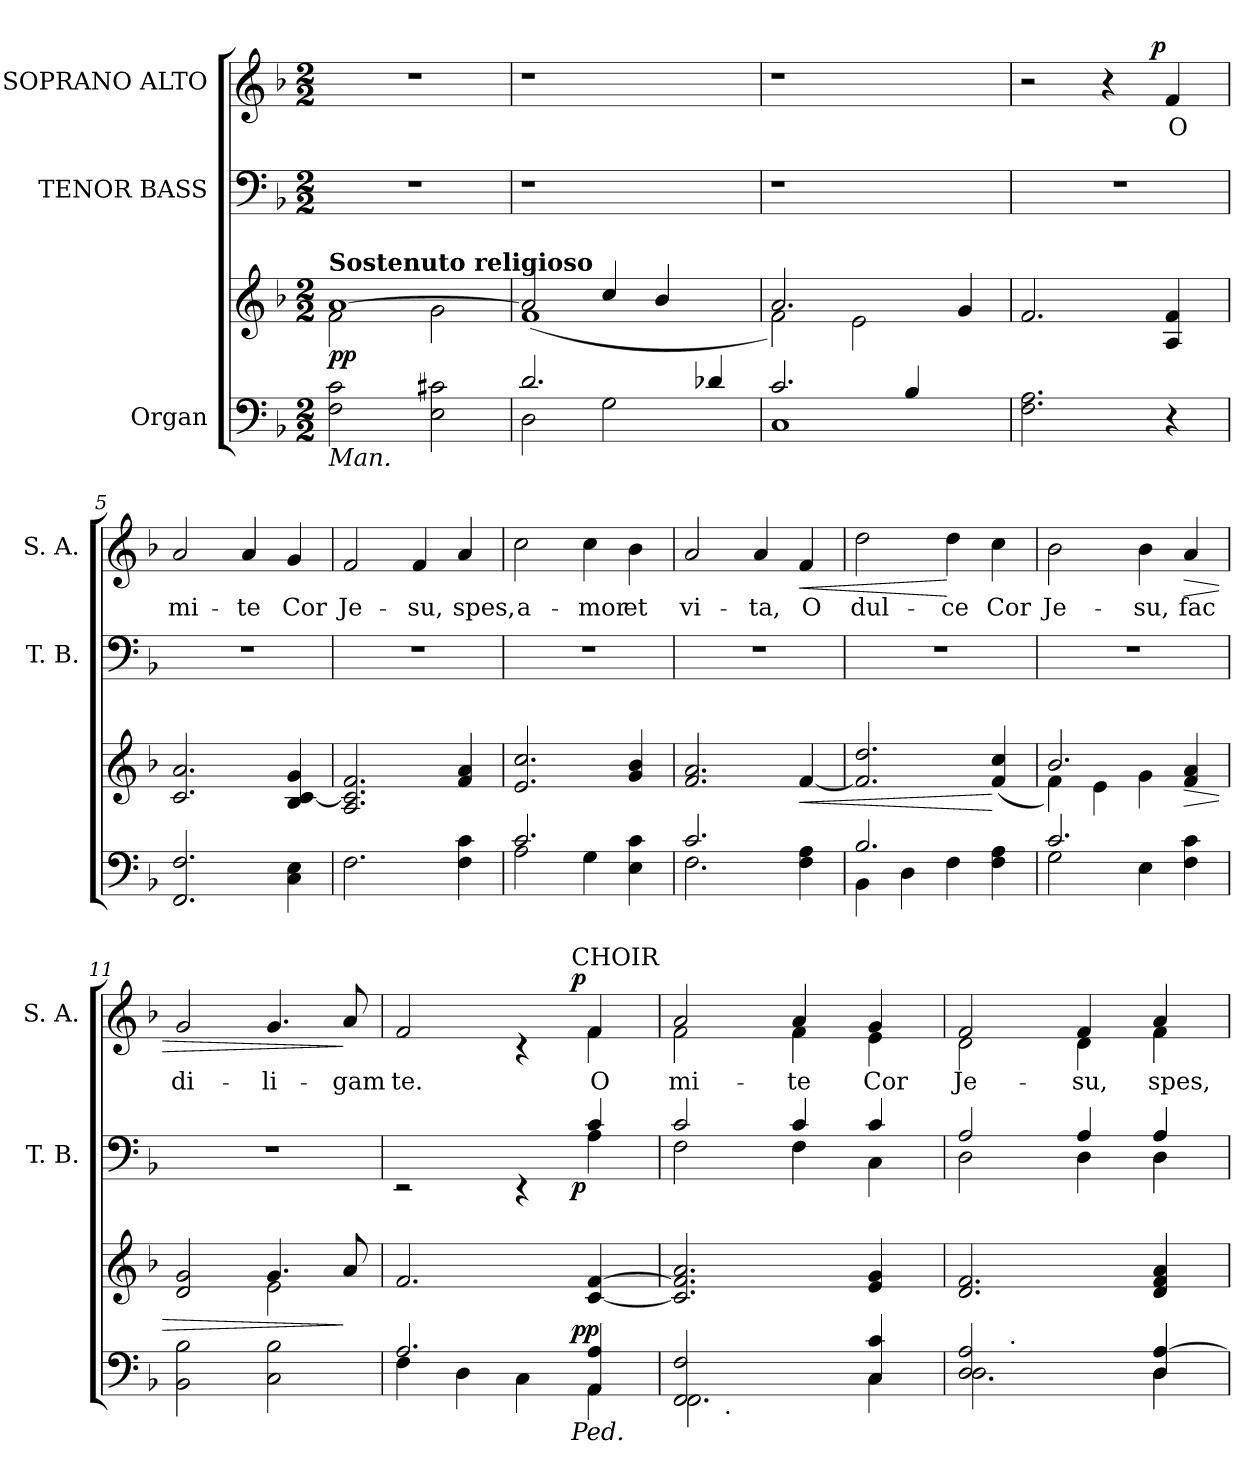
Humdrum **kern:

**kern	**kern	**dynam	**kern	**dynam	**kern	**text	**dynam
*part3	*part3	*part3	*part2	*part2	*part1	*part1	*part1
*staff4	*staff3	*staff3/4	*staff2	*staff2	*staff1	*staff1	*staff1
*I"Organ	*	*	*I"TENOR BASS	*	*I"SOPRANO ALTO	*	*
*	*	*	*I'T. B.	*	*I'S. A.	*	*
*clefF4	*clefG2	*	*clefF4	*	*clefG2	*	*
*	*	*	*ITrd7c12	*	*	*	*
*k[b-]	*k[b-]	*	*k[b-]	*	*k[b-]	*	*
*F:	*F:	*	*F:	*	*F:	*	*
*M2/2	*M2/2	*	*M2/2	*	*M2/2	*	*
*MM100	*MM100	*	*MM100	*	*MM100	*	*
=1	=1	=1	=1	=1	=1	=1	=1
*	*^	*	*	*	*	*	*
!	!	!	!	!	!	!LO:TX:a:B:t=Sostenuto religioso	!	!
!	!LO:TX:a:B:t=Sostenuto religioso	!	!	!	!	!	!	!
!LO:TX:b:i:t=Man.	!	!	!	!	!	!	!	!
!	!	!	!LO:DY:b	!	!	!	!	!
*	*	*	*	*	*	*^	*	*
2F\ 2c\	[>1a	2f\	pp	1r	.	1r	8ryy	.	.
*	*	*	*	*	*	*MM100	*	*	*
.	.	.	.	.	.	.	2..ryy	.	.
2E\ 2c#X\	.	2g\	.	.	.	.	.	.	.
=2	=2	=2	=2	=2	=2	=2	=2	=2	=2
*^	*	*	*	*	*	*	*	*	*
!	!	!	!	!	!LO:N:vis=1	!	!LO:N:vis=1	!	!	!
*	*	*	*	*	*	*	*v	*v	*	*
2.d/	2D\	2a/]	(<1f	.	1r	.	1r	.	.
.	2G\	4cc/	.	.	.	.	.	.	.
4ryy	.	4b-/	.	.	.	.	.	.	.
4d-X/	4ryy	4ryy	4ryy	.	4ryy	.	4ryy	.	.
=3	=3	=3	=3	=3	=3	=3	=3	=3	=3
!	!	!	!	!	!LO:N:vis=1	!	!LO:N:vis=1	!	!
2.c/	1C	2.a/	2f\)	.	1r	.	1r	.	.
.	.	.	2e\	.	.	.	.	.	.
4B-/	.	4ryy	.	.	.	.	.	.	.
4ryy	4ryy	4g/	4ryy	.	4ryy	.	4ryy	.	.
*v	*v	*	*	*	*	*	*	*	*
*	*v	*v	*	*	*	*	*	*
=4	=4	=4	=4	=4	=4	=4	=4
*	*	*	*	*	*^	*	*
2.F\ 2.A\	2.f/	.	1r	.	2r	2ryy	.	.
.	.	.	.	.	4r	8..ryy	.	.
!	!	!	!	!	!	!	!	!LO:DY:a
.	.	.	.	.	.	4ryy	.	p
!	!	!	!	!	!	!	!LO:LY:b	!
4r	4A/ 4f/	.	.	.	4f/	.	O	.
.	.	.	.	.	.	32ryy	.	.
=5	=5	=5	=5	=5	=5	=5	=5	=5
!	!	!	!	!	!	!	!LO:LY:b	!
*	*	*	*	*	*v	*v	*	*
2.FF/ 2.F/	2.c/ 2.a/	.	1r	.	2a/	mi-	.
!	!	!	!	!	!	!LO:LY:b	!
.	.	.	.	.	4a/	-te	.
!	!	!	!	!	!	!LO:LY:b	!
4C\ 4E\	4B-/ [>4c/ 4g/	.	.	.	4g/	Cor	.
=6	=6	=6	=6	=6	=6	=6	=6
!	!	!	!	!	!	!LO:LY:b	!
2.F\	2.A/ 2.c/] 2.f/	.	1r	.	2f/	Je-	.
!	!	!	!	!	!	!LO:LY:b	!
.	.	.	.	.	4f/	-su,	.
!	!	!	!	!	!	!LO:LY:b	!
4F\ 4c\	4f/ 4a/	.	.	.	4a/	spes,	.
!!LO:LB:g=z
=7	=7	=7	=7	=7	=7	=7	=7
*^	*	*	*	*	*	*	*
!	!	!	!	!	!	!	!LO:LY:b	!
2.c/	2A\	2.e/ 2.cc/	.	1r	.	2cc\	a-	.
!	!	!	!	!	!	!	!LO:LY:b	!
.	4G\	.	.	.	.	4cc\	-mor	.
!	!	!	!	!	!	!	!LO:LY:b	!
4ryy	4E\ 4c\	4g/ 4b-/	.	.	.	4b-\	et	.
=8	=8	=8	=8	=8	=8	=8	=8	=8
!	!	!	!	!	!	!	!LO:LY:b	!
2.c/	2.F\	2.f/ 2.a/	.	1r	.	2a/	vi-	.
!	!	!	!	!	!	!	!LO:LY:b	!
.	.	.	.	.	.	4a/	-ta,	.
!	!	!	!LO:HP:b	!	!	!	!LO:LY:b	!LO:HP:b
4ryy	4F\ 4A\	[<4f/	<	.	.	4f/	O	<
=9	=9	=9	=9	=9	=9	=9	=9	=9
!	!	!	!	!	!	!	!LO:LY:b	!
2.B-/	4BB-\	2.f/] 2.dd/	.	1r	.	2dd\	dul-	.
.	4D\	.	.	.	.	.	.	.
!	!	!	!	!	!	!	!LO:LY:b	!
.	4F\	.	.	.	.	4dd\	-ce	[
!	!	!	!	!	!	!	!LO:LY:b	!
4ryy	4F\ 4A\	(<4f/ 4cc/	[	.	.	4cc\	Cor	.
=10	=10	=10	=10	=10	=10	=10	=10	=10
*	*	*^	*	*	*	*	*	*
!	!	!	!	!	!	!	!	!LO:LY:b	!
2.c/	2G\	2.b-/	4f\)	.	1r	.	2b-\	Je-	.
.	.	.	4e\	.	.	.	.	.	.
!	!	!	!	!	!	!	!	!LO:LY:b	!
.	4E\	.	4g\	.	.	.	4b-\	-su,	.
!	!	!	!	!LO:HP:b	!	!	!	!LO:LY:b	!LO:HP:b
4ryy	4F\ 4c\	4f/ 4a/	4ryy	>	.	.	4a/	fac	>
=11	=11	=11	=11	=11	=11	=11	=11	=11	=11
!	!	!	!	!	!	!	!	!LO:LY:b	!
*v	*v	*	*	*	*	*	*	*	*
2BB-\ 2B-\	2d/ 2g/	2ryy	.	1r	.	2g/	di-	.
!	!	!	!	!	!	!	!LO:LY:b	!
2C\ 2B-\	4.g/	2e\	.	.	.	4.g/	-li-	.
!	!	!	!	!	!	!	!LO:LY:b	!
.	8a/	.	]	.	.	8a/	-gam	]
*	*v	*v	*	*	*	*	*	*
!!LO:LB:g=z
=12	=12	=12	=12	=12	=12	=12	=12
*^	*	*	*^	*	*	*	*
!	!	!	!	!	!	!	!	!LO:LY:b	!
*	*^	*	*	*	*^	*	*^	*	*
*	*	*	*	*	*	*	*	*	*	*^	*	*
2.A/	4F\	2ryy	2.f/	.	2.ryy	2rEE	2ryy	.	2f/	2ryy	2ryy	te.	.
.	4D\	.	.	.	.	.	.	.	.	.	.	.	.
.	4C\	8..ryy	.	.	.	4rEE	8..ryy	.	4ryy	4rc	8..ryy	.	.
!	!	!	!	!	!	!	!	!	!	!	!LO:TX:a:t=CHOIR	!	!
!	!	!LO:TX:b:i:t=Ped.	!	!	!	!	!	!	!	!	!	!	!
!	!	!	!	!LO:DY:a=2	!	!	!	!LO:DY:b	!	!	!	!	!LO:DY:a
.	.	4ryy	.	pp	.	.	4ryy	p	.	.	4ryy	.	p
!	!	!	!	!	!	!	!	!	!	!	!	!LO:LY:b	!
4AA/ 4A/	4AA\	.	[<4c/ [>4f/	.	4C/	4AA\	.	.	4f/	4f\	.	O	.
.	.	32ryy	.	.	.	.	32ryy	.	.	.	32ryy	.	.
=13	=13	=13	=13	=13	=13	=13	=13	=13	=13	=13	=13	=13	=13
!	!	!	!	!	!	!	!	!	!	!	!	!LO:LY:b	!
*	*	*	*	*	*	*v	*v	*	*	*	*	*	*
*	*	*	*	*	*	*	*	*	*v	*v	*	*
2FF/ 2F/	2.FF\	8.ryy	2.c/] 2.f/] 2.a/	.	2C/	2FF\	.	2a/	2f\	mi-	.
!	!	!LO:TX:b:t=.	!	!	!	!	!	!	!	!	!
.	.	2ryy	.	.	.	.	.	.	.	.	.
!	!	!	!	!	!	!	!	!	!	!LO:LY:b	!
4ryy	.	.	.	.	4C/	4FF\	.	4a/	4f\	-te	.
.	.	4ryy	.	.	.	.	.	.	.	.	.
!	!	!	!	!	!	!	!	!	!	!LO:LY:b	!
4C/ 4c/	4C\	.	4e/ 4g/	.	4C/	4CC\	.	4g/	4e\	Cor	.
.	.	16ryy	.	.	.	.	.	.	.	.	.
=14	=14	=14	=14	=14	=14	=14	=14	=14	=14	=14	=14
!	!	!	!	!	!	!	!	!	!	!LO:LY:b	!
2D/ 2A/	2.D\	8.ryy	2.d/ 2.f/	.	2AA/	2DD\	.	2f/	2d\	Je-	.
!	!	!LO:TX:a:t=.	!	!	!	!	!	!	!	!	!
.	.	2ryy	.	.	.	.	.	.	.	.	.
!	!	!	!	!	!	!	!	!	!	!LO:LY:b	!
4ryy	.	.	.	.	4AA/	4DD\	.	4f/	4d\	-su,	.
.	.	4ryy	.	.	.	.	.	.	.	.	.
!	!	!	!	!	!	!	!	!	!	!LO:LY:b	!
4D/ [>4A/	4D\	.	4d/ 4f/ 4a/	.	4AA/	4DD\	.	4a/	4f\	spes,	.
.	.	16ryy	.	.	.	.	.	.	.	.	.
*	*	*	*	*	*v	*v	*	*	*	*	*
*v	*v	*v	*	*	*	*	*v	*v	*	*
=	=	=	=	=	=	=	=
*-	*-	*-	*-	*-	*-	*-	*-
